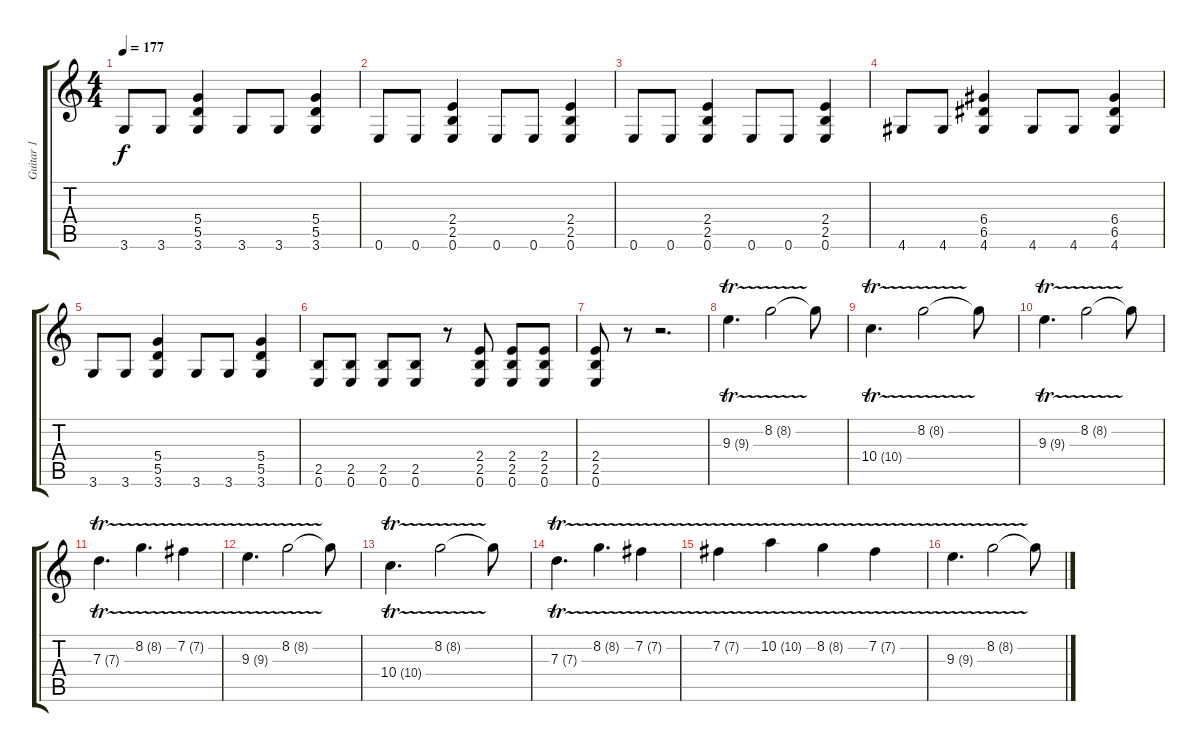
\track ("Guitar 1" "Guitar 1") {solo instrument overdrivenguitar}
\staff {score tabs}
\tuning (E4 B3 G3 D3 A2 E2) {hide}
\ts (4 4)
\tempo 177
\clef g2
\ks c
3.6.8{dy f} 3.6.8 (5.4 5.5 3.6).4 3.6.8 3.6.8 (5.4 5.5 3.6).4 |
0.6.8 0.6.8 (2.4 2.5 0.6).4 0.6.8 0.6.8 (2.4 2.5 0.6).4 |
0.6.8 0.6.8 (2.4 2.5 0.6).4 0.6.8 0.6.8 (2.4 2.5 0.6).4 |
4.6.8 4.6.8 (6.4 6.5 4.6).4 4.6.8 4.6.8 (6.4 6.5 4.6).4 |
3.6.8 3.6.8 (5.4 5.5 3.6).4 3.6.8 3.6.8 (5.4 5.5 3.6).4 |
(2.5 0.6).8 (2.5 0.6).8 (2.5 0.6).8 (2.5 0.6).8 r.8 (2.4 2.5 0.6).8 (2.4 2.5 0.6).8 (2.4 2.5 0.6).8 |
(2.4 2.5 0.6).8 r.8 r.2{d} |
9.3{tr (9 16)}.4{d} 8.2{tr (8 16)}.2 8.2{t}.8 |
10.4{tr (10 16)}.4{d} 8.2{tr (8 16)}.2 8.2{t}.8 |
9.3{tr (9 16)}.4{d} 8.2{tr (8 16)}.2 8.2{t}.8 |
7.3{tr (7 16)}.4{d} 8.2{tr (8 16)}.4{d} 7.2{tr (7 16)}.4 |
9.3{tr (9 16)}.4{d} 8.2{tr (8 16)}.2 8.2{t}.8 |
10.4{tr (10 16)}.4{d} 8.2{tr (8 16)}.2 8.2{t}.8 |
7.3{tr (7 16)}.4{d} 8.2{tr (8 16)}.4{d} 7.2{tr (7 16)}.4 |
7.2{tr (7 16)}.4 10.2{tr (10 16)}.4 8.2{tr (8 16)}.4 7.2{tr (7 16)}.4 |
9.3{tr (9 16)}.4{d} 8.2{tr (8 16)}.2 8.2{t}.8
